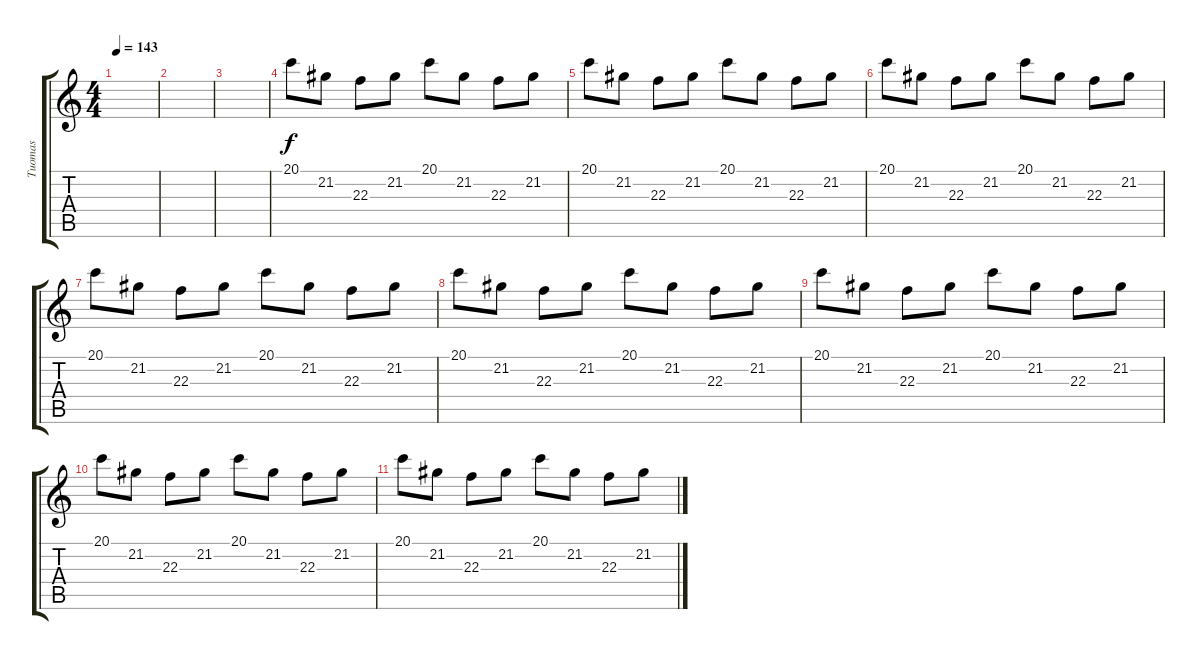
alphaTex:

\track ("Tuomas" "Tuomas") {instrument musicbox}
\staff {score tabs}
\tuning (E4 B3 G3 D3 A2 E2) {hide}
\ts (4 4)
\tempo 143
\clef g2
\ks c
|
|
|
20.1.8{volume 10} 21.2.8 22.3.8 21.2.8 20.1.8 21.2.8 22.3.8 21.2.8 |
20.1.8{volume 10} 21.2.8 22.3.8 21.2.8 20.1.8 21.2.8 22.3.8 21.2.8 |
20.1.8{volume 10} 21.2.8 22.3.8 21.2.8 20.1.8 21.2.8 22.3.8 21.2.8 |
20.1.8{volume 10} 21.2.8 22.3.8 21.2.8 20.1.8 21.2.8 22.3.8 21.2.8 |
20.1.8{volume 10} 21.2.8 22.3.8 21.2.8 20.1.8 21.2.8 22.3.8 21.2.8 |
20.1.8{volume 10} 21.2.8 22.3.8 21.2.8 20.1.8 21.2.8 22.3.8 21.2.8 |
20.1.8{volume 10} 21.2.8 22.3.8 21.2.8 20.1.8 21.2.8 22.3.8 21.2.8 |
20.1.8{volume 10} 21.2.8 22.3.8 21.2.8 20.1.8 21.2.8 22.3.8 21.2.8
